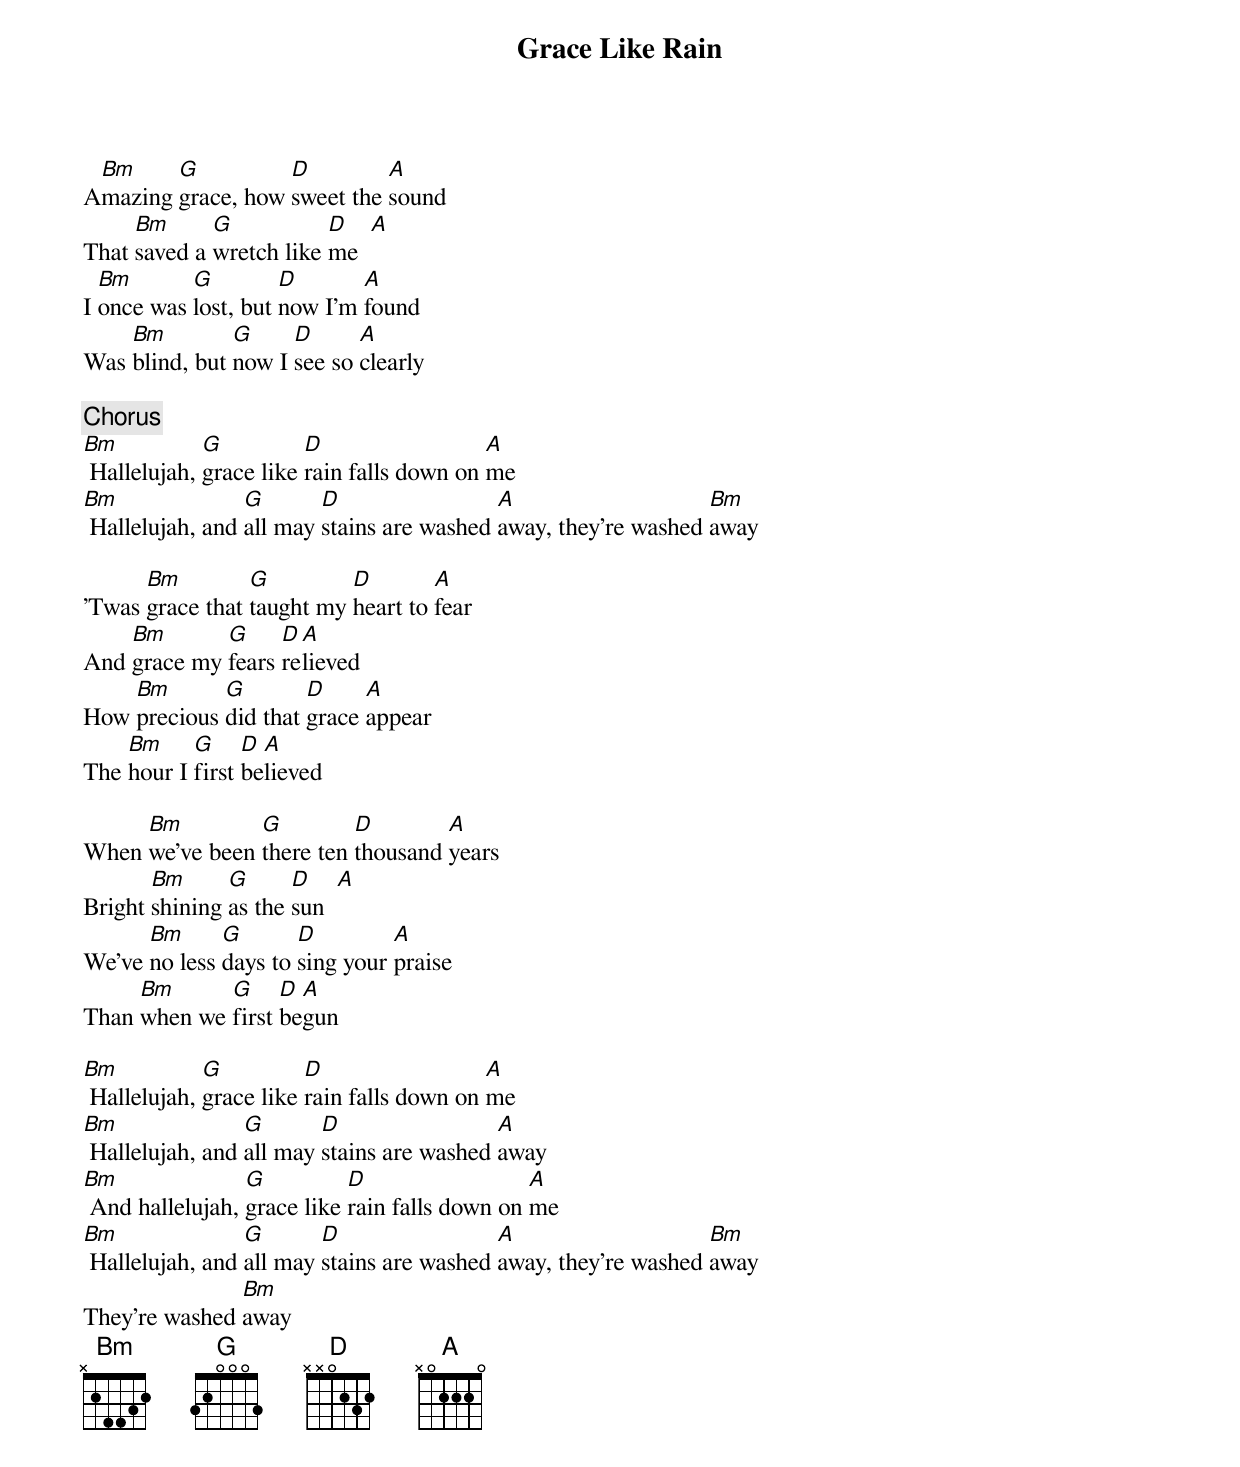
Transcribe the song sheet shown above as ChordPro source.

{Title: Grace Like Rain}

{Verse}
A[Bm]mazing [G]grace, how [D]sweet the [A]sound
That [Bm]saved a [G]wretch like [D]me  [A]
I [Bm]once was [G]lost, but [D]now I'm [A]found
Was [Bm]blind, but [G]now I [D]see so [A]clearly

{Chorus}
[Bm] Hallelujah, [G]grace like [D]rain falls down on [A]me
[Bm] Hallelujah, and [G]all may [D]stains are washed [A]away, they're washed [Bm]away

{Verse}
'Twas [Bm]grace that [G]taught my [D]heart to [A]fear
And [Bm]grace my [G]fears [D]re[A]lieved
How [Bm]precious [G]did that [D]grace [A]appear
The [Bm]hour I [G]first [D]be[A]lieved

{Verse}
When [Bm]we've been [G]there ten [D]thousand [A]years
Bright [Bm]shining [G]as the [D]sun  [A]
We've [Bm]no less [G]days to [D]sing your [A]praise
Than [Bm]when we [G]first [D]be[A]gun

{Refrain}
[Bm] Hallelujah, [G]grace like [D]rain falls down on [A]me
[Bm] Hallelujah, and [G]all may [D]stains are washed [A]away
[Bm] And hallelujah, [G]grace like [D]rain falls down on [A]me
[Bm] Hallelujah, and [G]all may [D]stains are washed [A]away, they're washed [Bm]away
They're washed [Bm]away
